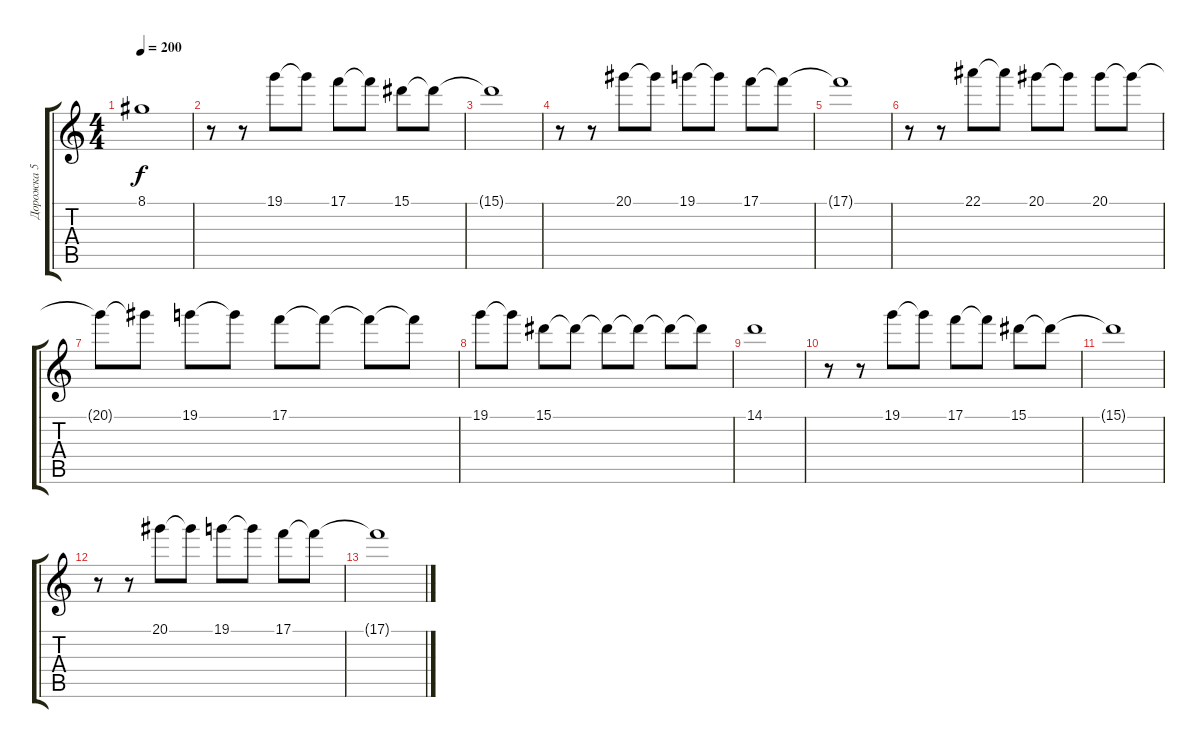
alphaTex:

\track ("Дорожка 5" "Дорожка 5") {instrument overdrivenguitar}
\staff {score tabs}
\tuning (C4 G3 Eb3 Bb2 F2 C2) {hide}
\ts (4 4)
\tempo 200
\clef g2
\ks c
8.1{t}.1{dy f} |
r.8 r.8 19.1.8 19.1{t}.8 17.1.8 17.1{t}.8 15.1.8 15.1{t}.8 |
15.1{t}.1 |
r.8 r.8 20.1.8 20.1{t}.8 19.1.8 19.1{t}.8 17.1.8 17.1{t}.8 |
17.1{t}.1 |
r.8 r.8 22.1.8 22.1{t}.8 20.1.8 20.1{t}.8 20.1.8 20.1{t}.8 |
20.1{t}.8 20.1{t}.8 19.1.8 19.1{t}.8 17.1.8 17.1{t}.8 17.1{t}.8 17.1{t}.8 |
19.1.8 19.1{t}.8 15.1.8 15.1{t}.8 15.1{t}.8 15.1{t}.8 15.1{t}.8 15.1{t}.8 |
14.1.1 |
r.8 r.8 19.1.8 19.1{t}.8 17.1.8 17.1{t}.8 15.1.8 15.1{t}.8 |
15.1{t}.1 |
r.8 r.8 20.1.8 20.1{t}.8 19.1.8 19.1{t}.8 17.1.8 17.1{t}.8 |
17.1{t}.1
